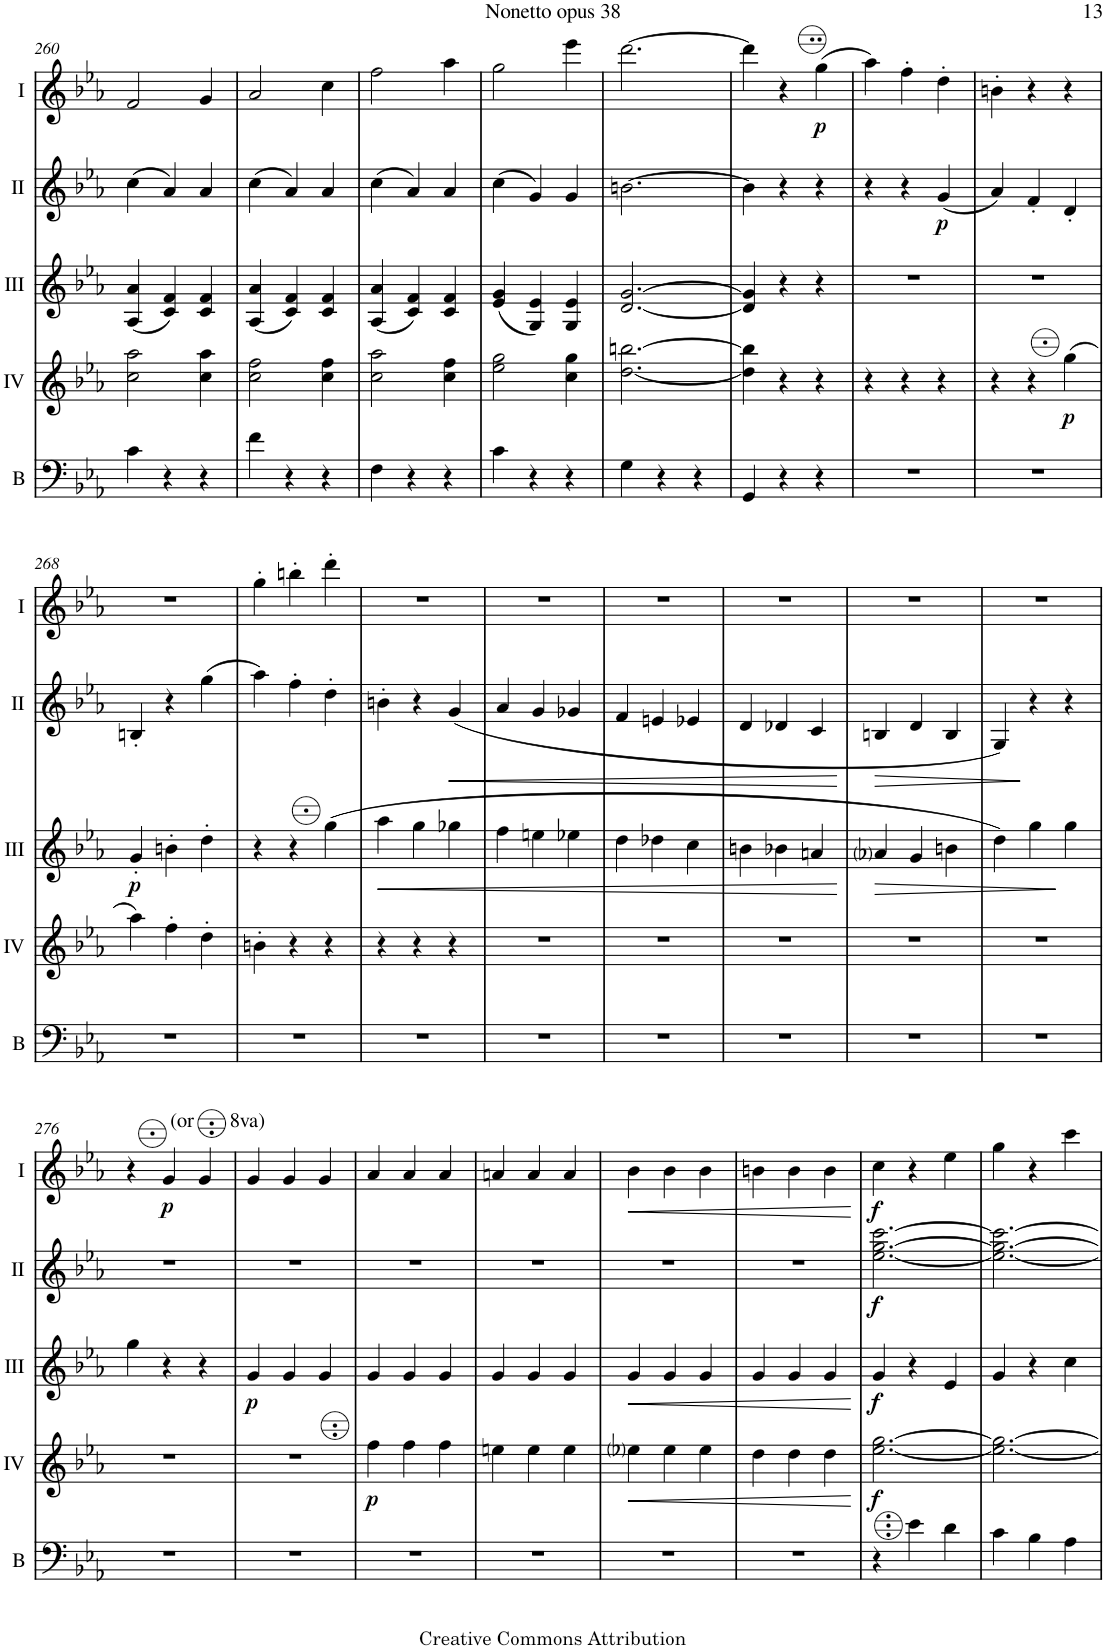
**kern	**kern	**dynam	**kern	**dynam	**kern	**dynam	**kern	**dynam
*part5	*part4	*part4	*part3	*part3	*part2	*part2	*part1	*part1
*staff5	*staff4	*staff4	*staff3	*staff3	*staff2	*staff2	*staff1	*staff1
*I"Bass	*I"Acc. 4	*	*I"Acc. 3	*	*I"Acc. 2	*	*I"Acc. 1	*
*I'B	*	*	*	*	*	*	*	*
!!LO:PB:g=z
*clefF4	*clefG2	*	*clefG2	*	*clefG2	*	*clefG2	*
*Trd7c12	*Trd7c12	*	*	*	*	*	*	*
*k[b-e-a-]	*k[b-e-a-]	*	*k[b-e-a-]	*	*k[b-e-a-]	*	*k[b-e-a-]	*
*M3/4	*M3/4	*	*M3/4	*	*M3/4	*	*M3/4	*
=260	=260	=260	=260	=260	=260	=260	=260	=260
4c\	2cc\ 2aa-\	.	(4A-/ 4a-/	.	(4cc\	.	2f/	.
4r	.	.	4c/ 4f/)	.	4a-/)	.	.	.
4r	4cc\ 4aa-\	.	4c/ 4f/	.	4a-/	.	4g/	.
=261	=261	=261	=261	=261	=261	=261	=261	=261
4f\	2cc\ 2ff\	.	(4A-/ 4a-/	.	(4cc\	.	2a-/	.
4r	.	.	4c/ 4f/)	.	4a-/)	.	.	.
4r	4cc\ 4ff\	.	4c/ 4f/	.	4a-/	.	4cc\	.
=262	=262	=262	=262	=262	=262	=262	=262	=262
4F\	2cc\ 2aa-\	.	(4A-/ 4a-/	.	(4cc\	.	2ff\	.
4r	.	.	4c/ 4f/)	.	4a-/)	.	.	.
4r	4cc\ 4ff\	.	4c/ 4f/	.	4a-/	.	4aa-\	.
=263	=263	=263	=263	=263	=263	=263	=263	=263
4c\	2ee-\ 2gg\	.	(4e-/ 4g/	.	(4cc\	.	2gg\	.
4r	.	.	4G/ 4e-/)	.	4g/)	.	.	.
4r	4cc\ 4gg\	.	4G/ 4e-/	.	4g/	.	4eee-\	.
=264	=264	=264	=264	=264	=264	=264	=264	=264
4G\	[2.dd\ [2.bbn\	.	[2.d/ [2.g/	.	[2.bn\	.	[2.ddd\	.
4r	.	.	.	.	.	.	.	.
4r	.	.	.	.	.	.	.	.
=265	=265	=265	=265	=265	=265	=265	=265	=265
4GG/	4dd\] 4bb\]	.	4d/] 4g/]	.	4b\]	.	4ddd\]	.
4r	4r	.	4r	.	4r	.	4r	.
!	!	!	!	!	!	!	!	!LO:DY:b
4r	4r	.	4r	.	4r	.	(4gg\	p
=266	=266	=266	=266	=266	=266	=266	=266	=266
2.r	4r	.	2.r	.	4r	.	4aa-\)	.
.	4r	.	.	.	4r	.	4ff'\	.
!	!	!	!	!	!	!LO:DY:b	!	!
.	4r	.	.	.	(4g/	p	4dd'\	.
=267	=267	=267	=267	=267	=267	=267	=267	=267
2.r	4r	.	2.r	.	4a-/)	.	4bn'\	.
.	4r	.	.	.	4f'/	.	4r	.
!	!	!LO:DY:b	!	!	!	!	!	!
.	(4ggg\	p	.	.	4d'/	.	4r	.
!!LO:LB:g=z
=268	=268	=268	=268	=268	=268	=268	=268	=268
!	!	!	!	!LO:DY:b	!	!	!	!
2.r	4aaa-\)	.	4g'/	p	4Bn'/	.	2.r	.
.	4fff'\	.	4bn'\	.	4r	.	.	.
.	4ddd'\	.	4dd'\	.	(4gg\	.	.	.
=269	=269	=269	=269	=269	=269	=269	=269	=269
2.r	4bbn'\	.	4r	.	4aa-\)	.	4gg'\	.
.	4r	.	4r	.	4ff'\	.	4bbn'\	.
.	4r	.	(4gg\	.	4dd'\	.	4ddd'\	.
=270	=270	=270	=270	=270	=270	=270	=270	=270
!	!	!	!	!LO:HP:b	!	!	!	!
2.r	4r	.	4aa-\	<	4bn'\	.	2.r	.
.	4r	.	4gg\	.	4r	.	.	.
!	!	!	!	!	!	!LO:HP:b	!	!
.	4r	.	4gg-X\	.	(4g/	<	.	.
=271	=271	=271	=271	=271	=271	=271	=271	=271
2.r	2.r	.	4ff\	.	4a-/	.	2.r	.
.	.	.	4een\	.	4g/	.	.	.
.	.	.	4ee-X\	.	4g-X/	.	.	.
=272	=272	=272	=272	=272	=272	=272	=272	=272
2.r	2.r	.	4dd\	.	4f/	.	2.r	.
.	.	.	4dd-X\	.	4en/	.	.	.
.	.	.	4cc\	.	4e-X/	.	.	.
=273	=273	=273	=273	=273	=273	=273	=273	=273
2.r	2.r	.	4bn\	.	4d/	.	2.r	.
.	.	.	4b-X\	.	4d-X/	.	.	.
.	.	.	4an/	.	4c/	.	.	.
.	.	.	.	[	.	[	.	.
=274	=274	=274	=274	=274	=274	=274	=274	=274
!	!	!	!	!LO:HP:b	!	!LO:HP:b	!	!
2.r	2.r	.	4a-i/	>	4Bn/	>	2.r	.
.	.	.	4g/	.	4d/	.	.	.
.	.	.	4bn\	.	4B/	.	.	.
=275	=275	=275	=275	=275	=275	=275	=275	=275
2.r	2.r	.	4dd\)	.	4G/)	.	2.r	.
.	.	.	4gg\	.	4r	]	.	.
.	.	.	4gg\	]	4r	.	.	.
!!LO:LB:g=z
=276	=276	=276	=276	=276	=276	=276	=276	=276
2.r	2.r	.	4gg\	.	2.r	.	4r	.
!	!	!	!	!	!	!	!LO:TX:a:t=(or       8va)	!
!	!	!	!	!	!	!	!	!LO:DY:b
.	.	.	4r	.	.	.	4g/	p
.	.	.	4r	.	.	.	4g/	.
=277	=277	=277	=277	=277	=277	=277	=277	=277
!	!	!	!	!LO:DY:b	!	!	!	!
2.r	2.r	.	4g/	p	2.r	.	4g/	.
.	.	.	4g/	.	.	.	4g/	.
.	.	.	4g/	.	.	.	4g/	.
=278	=278	=278	=278	=278	=278	=278	=278	=278
!	!	!LO:DY:b	!	!	!	!	!	!
2.r	4ff\	p	4g/	.	2.r	.	4a-/	.
.	4ff\	.	4g/	.	.	.	4a-/	.
.	4ff\	.	4g/	.	.	.	4a-/	.
=279	=279	=279	=279	=279	=279	=279	=279	=279
2.r	4een\	.	4g/	.	2.r	.	4an/	.
.	4ee\	.	4g/	.	.	.	4a/	.
.	4ee\	.	4g/	.	.	.	4a/	.
=280	=280	=280	=280	=280	=280	=280	=280	=280
!	!	!LO:HP:b	!	!LO:HP:b	!	!	!	!LO:HP:b
2.r	4ee-i\	<	4g/	<	2.r	.	4b-\	<
.	4ee-\	.	4g/	.	.	.	4b-\	.
.	4ee-\	.	4g/	.	.	.	4b-\	.
=281	=281	=281	=281	=281	=281	=281	=281	=281
2.r	4dd\	.	4g/	.	2.r	.	4bn\	.
.	4dd\	.	4g/	.	.	.	4b\	.
.	4dd\	.	4g/	.	.	.	4b\	.
.	.	[	.	[	.	.	.	[
=282	=282	=282	=282	=282	=282	=282	=282	=282
!	!	!LO:DY:b	!	!LO:DY:b	!	!LO:DY:b	!	!LO:DY:b
4r	[2.ee-\ [2.gg\	f	4g/	f	[2.ee-\ [2.gg\ [2.ccc\	f	4cc\	f
4e-\	.	.	4r	.	.	.	4r	.
4d\	.	.	4e-/	.	.	.	4ee-\	.
=283	=283	=283	=283	=283	=283	=283	=283	=283
4c\	2.ee-\_ 2.gg\_	.	4g/	.	2.ee-\_ 2.gg\_ 2.ccc\_	.	4gg\	.
4B-\	.	.	4r	.	.	.	4r	.
4A-\	.	.	4cc\	.	.	.	4ccc\	.
=	=	=	=	=	=	=	=	=
*-	*-	*-	*-	*-	*-	*-	*-	*-
